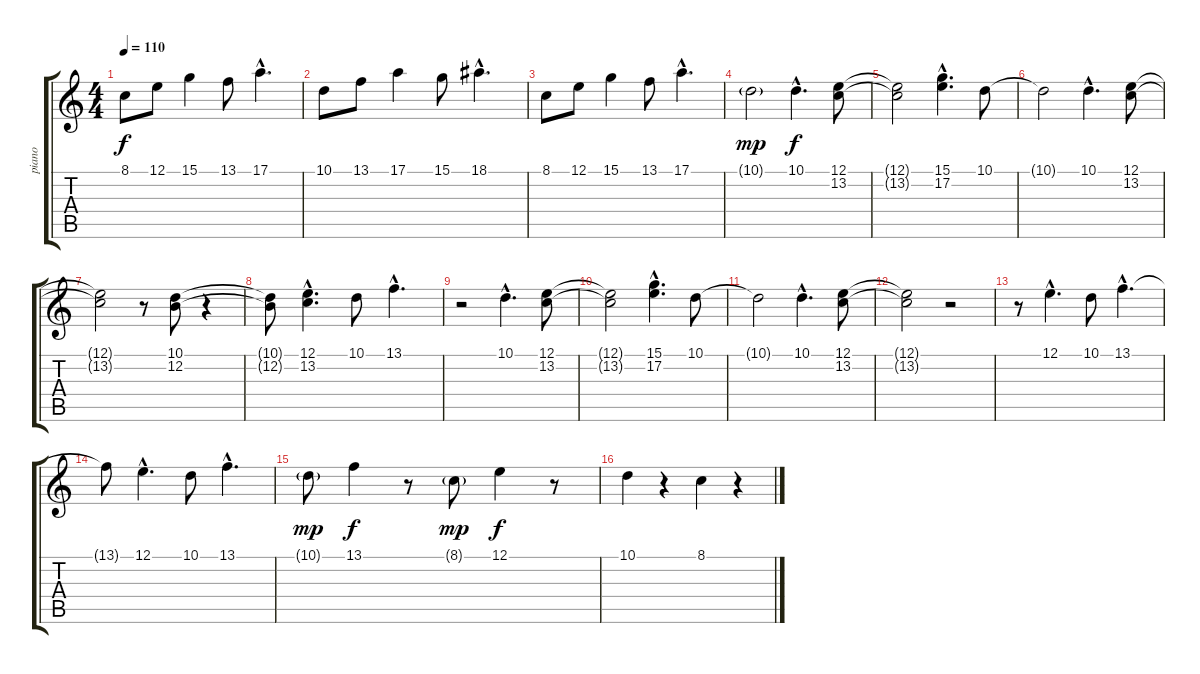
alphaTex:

\track ("piano" "piano") {instrument brightacousticpiano}
\staff {score tabs}
\tuning (E4 B3 G3 D3 A2 E2) {hide}
\ts (4 4)
\tempo 110
\clef g2
\ks c
8.1.8{dy f} 12.1.8 15.1.4 13.1.8 17.1{hac}.4{d} |
10.1.8 13.1.8 17.1.4 15.1.8 18.1{hac}.4{d} |
8.1.8 12.1.8 15.1.4 13.1.8 17.1{hac}.4{d} |
10.1{g}.2{dy mp} 10.1{hac}.4{d dy f} (12.1 13.2).8 |
(12.1{t} 13.2{t}).2 (15.1{hac} 17.2{hac}).4{d} 10.1.8 |
10.1{t}.2 10.1{hac}.4{d} (12.1 13.2).8 |
(12.1{t} 13.2{t}).2 r.8 (10.1 12.2).8 r.4 |
(10.1{t} 12.2{t}).8 (12.1{hac} 13.2{hac}).4{d} 10.1.8 13.1{hac}.4{d} |
r.2 10.1{hac}.4{d} (12.1 13.2).8 |
(12.1{t} 13.2{t}).2 (15.1{hac} 17.2{hac}).4{d} 10.1.8 |
10.1{t}.2 10.1{hac}.4{d} (12.1 13.2).8 |
(12.1{t} 13.2{t}).2 r.2 |
r.8 12.1{hac}.4{d} 10.1.8 13.1{hac}.4{d} |
13.1{t}.8 12.1{hac}.4{d} 10.1.8 13.1{hac}.4{d} |
10.1{g}.8{dy mp} 13.1.4{dy f} r.8 8.1{g}.8{dy mp} 12.1.4{dy f} r.8 |
10.1.4 r.4 8.1.4 r.4
